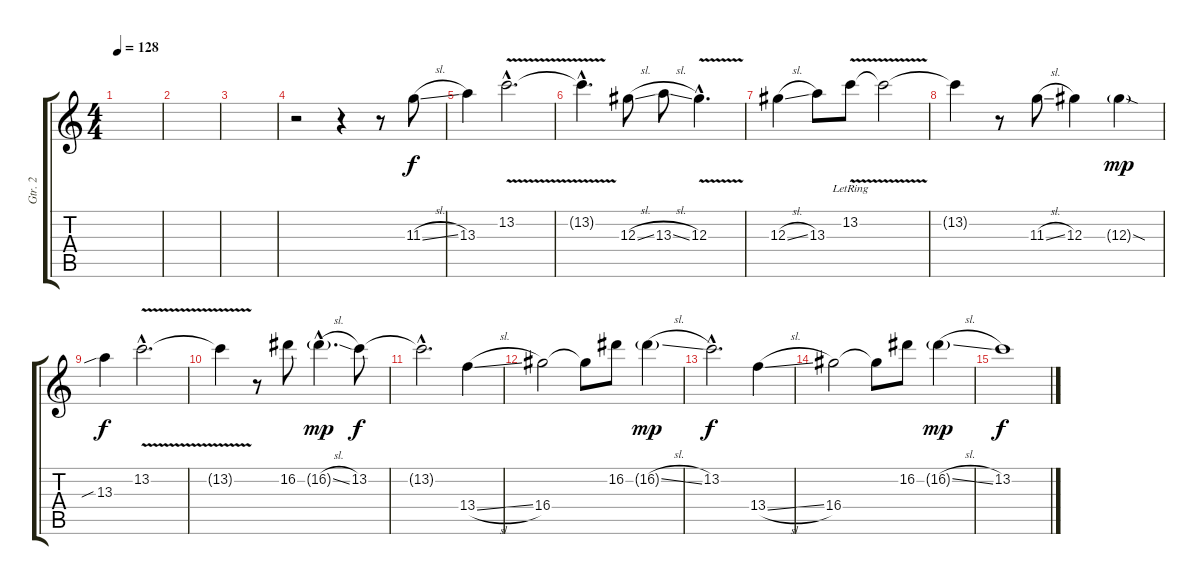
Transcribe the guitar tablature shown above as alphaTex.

\track ("Gtr. 2" "Gtr. 2") {instrument electricguitarjazz}
\staff {score tabs}
\tuning (E4 B3 Ab3 E3 B2 E2) {hide}
\ts (4 4)
\tempo 128
\clef g2
\ks c
|
|
|
r.2 r.4 r.8 11.3{sl}.8 |
13.3.4 13.2{v hac}.2{d} |
13.2{hac t}.4{d} 12.3{sl}.8 13.3{sl}.8 12.3{v hac}.4{d} |
12.3{sl}.4 13.3.8 13.2{v lr}.8 13.2{t}.2 |
13.2{t}.4 r.8 11.3{sl}.8 12.3.4 12.3{sod g}.4{dy mp} |
13.3{sib}.4{dy f} 13.2{v hac}.2{d} |
13.2{t}.4 r.8 16.2.8 16.2{sl g hac}.4{d dy mp} 13.2.8{dy f} |
13.2{hac t}.2{d} 13.4{sl}.4 |
16.4.2 16.4{t}.8 16.2.8 16.2{sl g}.4{dy mp} |
13.2{hac}.2{d dy f} 13.4{sl}.4 |
16.4.2 16.4{t}.8 16.2.8 16.2{sl g}.4{dy mp} |
13.2.1{dy f}
